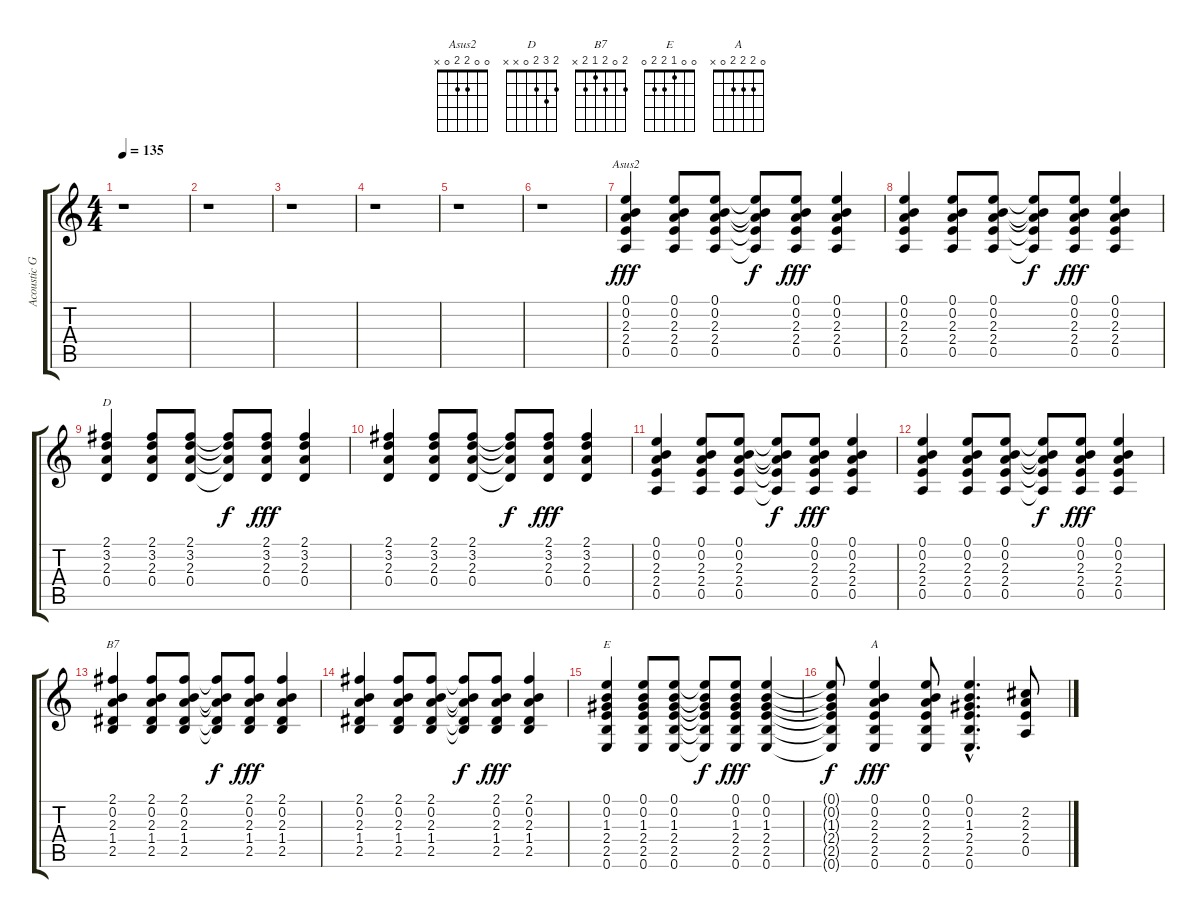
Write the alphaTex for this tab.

\track ("Acoustic Guitar" "Acoustic G") {instrument acousticguitarsteel}
\staff {score tabs}
\tuning (E4 B3 G3 D3 A2 E2) {hide}
\chord ("Asus2" 0 0 2 2 0 x)
\chord ("D" 2 3 2 0 x x)
\chord ("B7" 2 0 2 1 2 x)
\chord ("E" 0 0 1 2 2 0)
\chord ("A" 0 2 2 2 0 x)
\ts (4 4)
\tempo 135
\clef g2
\ks c
r.1{dy fff} |
r.1 |
r.1 |
r.1 |
r.1 |
r.1 |
(0.1 0.2 2.3 2.4 0.5).4{ch "Asus2"} (0.1 0.2 2.3 2.4 0.5).8 (0.1 0.2 2.3 2.4 0.5).8 (0.1{t} 0.2{t} 2.3{t} 2.4{t} 0.5{t}).8{dy f} (0.1 0.2 2.3 2.4 0.5).8{dy fff} (0.1 0.2 2.3 2.4 0.5).4 |
(0.1 0.2 2.3 2.4 0.5).4 (0.1 0.2 2.3 2.4 0.5).8 (0.1 0.2 2.3 2.4 0.5).8 (0.1{t} 0.2{t} 2.3{t} 2.4{t} 0.5{t}).8{dy f} (0.1 0.2 2.3 2.4 0.5).8{dy fff} (0.1 0.2 2.3 2.4 0.5).4 |
(2.1 3.2 2.3 0.4).4{ch "D"} (2.1 3.2 2.3 0.4).8 (2.1 3.2 2.3 0.4).8 (2.1{t} 3.2{t} 2.3{t} 0.4{t}).8{dy f} (2.1 3.2 2.3 0.4).8{dy fff} (2.1 3.2 2.3 0.4).4 |
(2.1 3.2 2.3 0.4).4 (2.1 3.2 2.3 0.4).8 (2.1 3.2 2.3 0.4).8 (2.1{t} 3.2{t} 2.3{t} 0.4{t}).8{dy f} (2.1 3.2 2.3 0.4).8{dy fff} (2.1 3.2 2.3 0.4).4 |
(0.1 0.2 2.3 2.4 0.5).4 (0.1 0.2 2.3 2.4 0.5).8 (0.1 0.2 2.3 2.4 0.5).8 (0.1{t} 0.2{t} 2.3{t} 2.4{t} 0.5{t}).8{dy f} (0.1 0.2 2.3 2.4 0.5).8{dy fff} (0.1 0.2 2.3 2.4 0.5).4 |
(0.1 0.2 2.3 2.4 0.5).4 (0.1 0.2 2.3 2.4 0.5).8 (0.1 0.2 2.3 2.4 0.5).8 (0.1{t} 0.2{t} 2.3{t} 2.4{t} 0.5{t}).8{dy f} (0.1 0.2 2.3 2.4 0.5).8{dy fff} (0.1 0.2 2.3 2.4 0.5).4 |
(2.1 0.2 2.3 1.4 2.5).4{ch "B7"} (2.1 0.2 2.3 1.4 2.5).8 (2.1 0.2 2.3 1.4 2.5).8 (2.1{t} 0.2{t} 2.3{t} 1.4{t} 2.5{t}).8{dy f} (2.1 0.2 2.3 1.4 2.5).8{dy fff} (2.1 0.2 2.3 1.4 2.5).4 |
(2.1 0.2 2.3 1.4 2.5).4 (2.1 0.2 2.3 1.4 2.5).8 (2.1 0.2 2.3 1.4 2.5).8 (2.1{t} 0.2{t} 2.3{t} 1.4{t} 2.5{t}).8{dy f} (2.1 0.2 2.3 1.4 2.5).8{dy fff} (2.1 0.2 2.3 1.4 2.5).4 |
(0.1 0.2 1.3 2.4 2.5 0.6).4{ch "E"} (0.1 0.2 1.3 2.4 2.5 0.6).8 (0.1 0.2 1.3 2.4 2.5 0.6).8 (0.1{t} 0.2{t} 1.3{t} 2.4{t} 2.5{t} 0.6{t}).8{dy f} (0.1 0.2 1.3 2.4 2.5 0.6).8{dy fff} (0.1 0.2 1.3 2.4 2.5 0.6).4 |
(0.1{t} 0.2{t} 1.3{t} 2.4{t} 2.5{t} 0.6{t}).8{dy f} (0.1 0.2 2.3 2.4 2.5 0.6).4{ch "A" dy fff} (0.1 0.2 2.3 2.4 2.5 0.6).8 (0.1{hac} 0.2{hac} 1.3{hac} 2.4{hac} 2.5{hac} 0.6{hac}).4{d} (2.2 2.3 2.4 0.5).8
